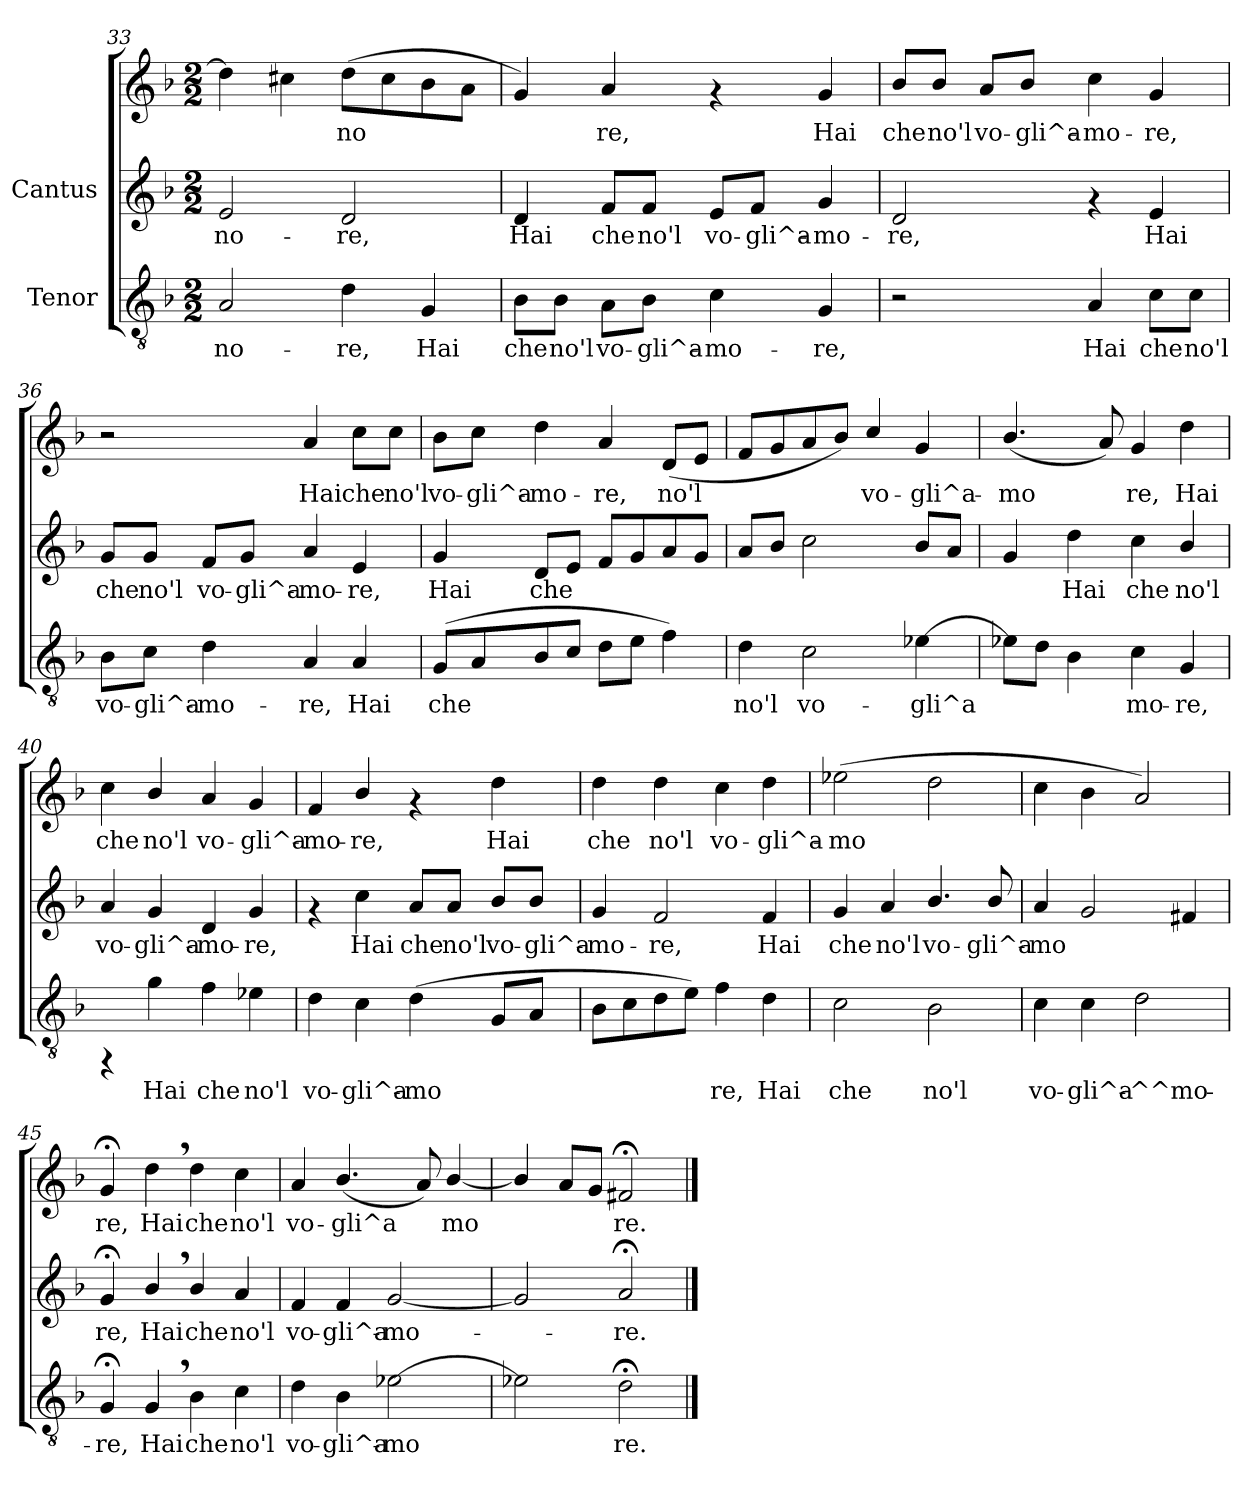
**kern	**text	**kern	**text	**kern	**text
*part2	*part2	*part1	*part1	*part1	*part1
*staff3	*staff3	*staff2	*staff2	*staff1	*staff1
*I"Tenor	*	*I"Cantus	*	*	*
!!LO:LB:g=z
*clefGv2	*	*clefG2	*	*clefG2	*
*k[b-]	*	*k[b-]	*	*k[b-]	*
*F:	*	*F:	*	*F:	*
*M2/2	*	*M2/2	*	*M2/2	*
=33	=33	=33	=33	=33	=33
!	!LO:LY:b:cj	!	!LO:LY:b:cj	!	!LO:LY:b:cj
2A/	-no-	2e/	-no-	4dd\]	-
!	!	!	!	!	!LO:LY:b:cj
.	.	.	.	4cc#X\	.
!	!LO:LY:b:cj	!	!LO:LY:b:cj	!	!LO:LY:b:cj
4d\	-re,	2d/	-re,	(>8dd\L	no-
!	!	!	!	!	!LO:LY:b:cj
.	.	.	.	8cc#\	--
!	!LO:LY:b:cj	!	!	!	!LO:LY:b:cj
4G/	Hai	.	.	8b-\	--
!	!	!	!	!	!LO:LY:b:cj
.	.	.	.	8a\J	--
=34	=34	=34	=34	=34	=34
!	!LO:LY:b:cj	!	!LO:LY:b:cj	!	!LO:LY:b:cj
8B-\L	che	4d/	Hai	4g/)	.
!	!LO:LY:b:cj	!	!	!	!
8B-\J	no'l	.	.	.	.
!	!LO:LY:b:cj	!	!LO:LY:b:cj	!	!LO:LY:b:cj
8A\L	vo-	8f/L	che	4a/	re,
!	!LO:LY:b:cj	!	!LO:LY:b:cj	!	!
8B-\J	-gli^a-	8f/J	no'l	.	.
!	!LO:LY:b:cj	!	!LO:LY:b:cj	!	!
4c\	-mo-	8e/L	vo-	4rf	.
!	!	!	!LO:LY:b:cj	!	!
.	.	8f/J	-gli^a-	.	.
!	!LO:LY:b:cj	!	!LO:LY:b:cj	!	!LO:LY:b:cj
4G/	-re,	4g/	-mo-	4g/	Hai
=35	=35	=35	=35	=35	=35
!	!	!	!LO:LY:b:cj	!	!LO:LY:b:cj
2r	.	2d/	re,	8b-/L	-che
!	!	!	!	!	!LO:LY:b:cj
.	.	.	.	8b-/J	no'l
!	!	!	!	!	!LO:LY:b:cj
.	.	.	.	8a/L	vo-
!	!	!	!	!	!LO:LY:b:cj
.	.	.	.	8b-/J	-gli^a-
!	!LO:LY:b:cj	!	!	!	!LO:LY:b:cj
4A/	Hai	4rf	.	4cc\	-mo-
!	!LO:LY:b:cj	!	!LO:LY:b:cj	!	!LO:LY:b:cj
8c\L	che	4e/	Hai	4g/	-re,
!	!LO:LY:b:cj	!	!	!	!
8c\J	no'l	.	.	.	.
!!LO:LB:g=z
=36	=36	=36	=36	=36	=36
!	!LO:LY:b:cj	!	!LO:LY:b:cj	!	!
8B-\L	vo-	8g/L	che	2r	.
!	!LO:LY:b:cj	!	!LO:LY:b:cj	!	!
8c\J	-gli^a-	8g/J	no'l	.	.
!	!LO:LY:b:cj	!	!LO:LY:b:cj	!	!
4d\	-mo-	8f/L	vo-	.	.
!	!	!	!LO:LY:b:cj	!	!
.	.	8g/J	-gli^a-	.	.
!	!LO:LY:b:cj	!	!LO:LY:b:cj	!	!LO:LY:b:cj
4A/	-re,	4a/	-mo-	4a/	Hai
!	!LO:LY:b:cj	!	!LO:LY:b:cj	!	!LO:LY:b:cj
4A/	Hai	4e/	-re,	8cc\L	che
!	!	!	!	!	!LO:LY:b:cj
.	.	.	.	8cc\J	no'l
=37	=37	=37	=37	=37	=37
!	!LO:LY:b:cj	!	!LO:LY:b:cj	!	!LO:LY:b:cj
(<8G/L	che	4g/	Hai	8b-\L	vo-
!	!LO:LY:b:cj	!	!	!	!LO:LY:b:cj
8A/	.	.	.	8cc\J	-gli^a-
!	!LO:LY:b:cj	!	!LO:LY:b:cj	!	!LO:LY:b:cj
8B-/	.	8d/L	che	4dd\	-mo-
!	!LO:LY:b:cj	!	!LO:LY:b:cj	!	!
8c/J	.	8e/J	.	.	.
!	!LO:LY:b:cj	!	!LO:LY:b:cj	!	!LO:LY:b:cj
8d\L	.	8f/L	.	4a/	-re,
!	!LO:LY:b:cj	!	!LO:LY:b:cj	!	!
8e\J	.	8g/	.	.	.
!	!LO:LY:b:cj	!	!LO:LY:b:cj	!	!LO:LY:b:cj
4f\)	.	8a/	.	(<8d/L	no'l
!	!	!	!LO:LY:b:cj	!	!LO:LY:b:cj
.	.	8g/J	.	8e/J	.
=38	=38	=38	=38	=38	=38
!	!LO:LY:b:cj	!	!	!	!LO:LY:b:cj
4d\	no'l	8a/L	.	8f/L	.
!	!	!	!	!	!LO:LY:b:cj
.	.	8b-/J	.	8g/	.
!	!LO:LY:b:cj	!	!	!	!LO:LY:b:cj
2c\	vo-	2cc\	.	8a/	.
!	!	!	!	!	!LO:LY:b:cj
.	.	.	.	8b-/J)	.
!	!	!	!	!	!LO:LY:b:cj
.	.	.	.	4cc/	vo-
!	!LO:LY:b:cj	!	!	!	!LO:LY:b:cj
[>4e-X\	-gli^a-	8b-/L	.	4g/	-gli^a-
.	.	8a/J	.	.	.
=39	=39	=39	=39	=39	=39
!	!LO:LY:b:cj	!	!LO:LY:b:cj	!	!LO:LY:b:cj
8e-X\L]	-	4g/	.	(<4.b-/	-mo-
!	!LO:LY:b:cj	!	!	!	!
8d\J	.	.	.	.	.
!	!LO:LY:b:cj	!	!LO:LY:b:cj	!	!
4B-\	.	4dd\	Hai	.	.
!	!	!	!	!	!LO:LY:b:cj
.	.	.	.	8a/)	-
!	!LO:LY:b:cj	!	!LO:LY:b:cj	!	!LO:LY:b:cj
4c\	mo-	4cc\	che	4g/	re,
!	!LO:LY:b:cj	!	!LO:LY:b:cj	!	!LO:LY:b:cj
4G/	-re,	4b-/	no'l	4dd\	Hai
!!LO:PB:g=z
=40	=40	=40	=40	=40	=40
!	!	!	!LO:LY:b:cj	!	!LO:LY:b:cj
4rFF	.	4a/	-vo-	4cc\	che
!	!LO:LY:b:cj	!	!LO:LY:b:cj	!	!LO:LY:b:cj
4g\	Hai	4g/	-gli^a-	4b-/	no'l
!	!LO:LY:b:cj	!	!LO:LY:b:cj	!	!LO:LY:b:cj
4f\	che	4d/	-mo-	4a/	vo-
!	!LO:LY:b:cj	!	!LO:LY:b:cj	!	!LO:LY:b:cj
4e-X\	no'l	4g/	-re,	4g/	-gli^a-
=41	=41	=41	=41	=41	=41
!	!LO:LY:b:cj	!	!	!	!LO:LY:b:cj
4d\	vo-	4rf	.	4f/	mo-
!	!LO:LY:b:cj	!	!LO:LY:b:cj	!	!LO:LY:b:cj
4c\	-gli^a-	4cc\	Hai	4b-/	-re,
!	!LO:LY:b:cj	!	!LO:LY:b:cj	!	!
(>4d\	-mo-	8a/L	che	4rf	.
!	!	!	!LO:LY:b:cj	!	!
.	.	8a/J	no'l	.	.
!	!LO:LY:b:cj	!	!LO:LY:b:cj	!	!LO:LY:b:cj
8G/L	--	8b-/L	vo-	4dd\	Hai
!	!LO:LY:b:cj	!	!LO:LY:b:cj	!	!
8A/J	--	8b-/J	-gli^a-	.	.
=42	=42	=42	=42	=42	=42
!	!LO:LY:b:cj	!	!LO:LY:b:cj	!	!LO:LY:b:cj
8B-\L	-	4g/	-mo-	4dd\	-che
!	!LO:LY:b:cj	!	!	!	!
8c\	.	.	.	.	.
!	!LO:LY:b:cj	!	!LO:LY:b:cj	!	!LO:LY:b:cj
8d\	.	2f/	-re,	4dd\	no'l
!	!LO:LY:b:cj	!	!	!	!
8e\J)	.	.	.	.	.
!	!LO:LY:b:cj	!	!	!	!LO:LY:b:cj
4f\	re,	.	.	4cc\	vo-
!	!LO:LY:b:cj	!	!LO:LY:b:cj	!	!LO:LY:b:cj
4d\	Hai	4f/	Hai	4dd\	-gli^a-
=43	=43	=43	=43	=43	=43
!	!LO:LY:b:cj	!	!LO:LY:b:cj	!	!LO:LY:b:cj
2c\	che	4g/	-che	(>2ee-X\	mo-
!	!	!	!LO:LY:b:cj	!	!
.	.	4a/	no'l	.	.
!	!LO:LY:b:cj	!	!LO:LY:b:cj	!	!LO:LY:b:cj
2B-\	no'l	4.b-/	vo-	2dd\	--
!	!	!	!LO:LY:b:cj	!	!
.	.	8b-/	-gli^a-	.	.
!!LO:LB:g=z
=44	=44	=44	=44	=44	=44
!	!LO:LY:b:cj	!	!LO:LY:b:cj	!	!
4c\	vo-	4a/	-mo-	4cc\	.
!	!LO:LY:b:cj	!	!LO:LY:b:cj	!	!
4c\	-gli^a-	2g/	--	4b-\	.
!	!LO:LY:b:cj	!	!	!	!
2d\	-^^mo-	.	.	2a/)	.
!	!	!	!LO:LY:b:cj	!	!
.	.	4f#X/	--	.	.
=45	=45	=45	=45	=45	=45
!	!LO:LY:b:cj	!	!LO:LY:b:cj	!	!LO:LY:b:cj
4G;</	-re,	4g;</	re,	4g;</	-re,
!	!LO:LY:b:cj	!	!LO:LY:b:cj	!	!LO:LY:b:cj
4G,</	Hai	4b-,</	Hai	4dd,>\	Hai
!	!LO:LY:b:cj	!	!LO:LY:b:cj	!	!LO:LY:b:cj
4B-\	che	4b-/	che	4dd\	che
!	!LO:LY:b:cj	!	!LO:LY:b:cj	!	!LO:LY:b:cj
4c\	no'l	4a/	no'l	4cc\	no'l
=46	=46	=46	=46	=46	=46
!	!LO:LY:b:cj	!	!LO:LY:b:cj	!	!LO:LY:b:cj
4d\	vo-	4f/	-vo-	4a/	vo-
!	!LO:LY:b:cj	!	!LO:LY:b:cj	!	!LO:LY:b:cj
4B-\	-gli^a-	4f/	-gli^a-	(<4.b-/	-gli^a-
!	!LO:LY:b:cj	!	!LO:LY:b:cj	!	!
[>2e-X\	-mo-	[<2g/	-mo-	.	.
!	!	!	!	!	!LO:LY:b:cj
.	.	.	.	8a/)	-
!	!	!	!	!	!LO:LY:b:cj
.	.	.	.	[<4b-/	mo-
=47	=47	=47	=47	=47	=47
!	!LO:LY:b:cj	!	!LO:LY:b:cj	!	!LO:LY:b:cj
2e-X\]	-	2g/]	.	4b-/]	-
!	!	!	!	!	!LO:LY:b:cj
.	.	.	.	8a/L	.
!	!	!	!	!	!LO:LY:b:cj
.	.	.	.	8g/J	.
!	!LO:LY:b:cj	!	!LO:LY:b:cj	!	!LO:LY:b:cj
2d;<\	re.	2a;</	re.	2f#X;</	re.
==	==	==	==	==	==
*-	*-	*-	*-	*-	*-
